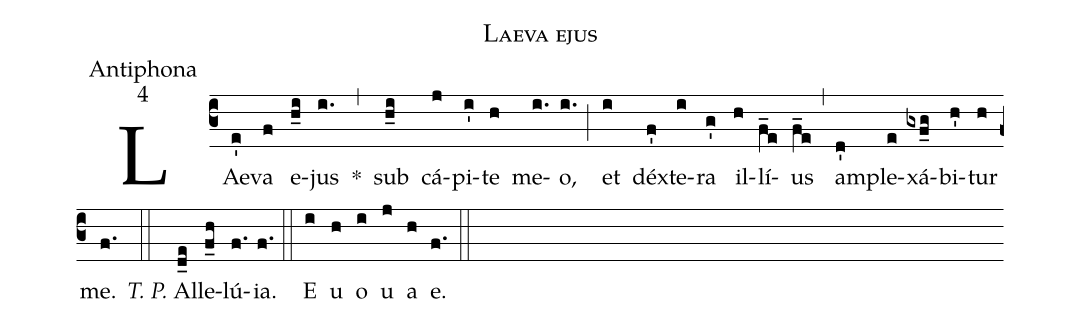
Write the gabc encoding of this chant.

name:Laeva ejus;
office-part:Antiphona;
mode:4;
%%
(c3) LAe(e')va(f) e(h_i)jus(i.) *(,) sub(h_i) cá(j)pi(i')te(h) me(i.)o,(i.) (;) et(i) déx(f')te(i)ra(g') il(h)lí(f_e)us(f_e) (,) am(d')ple(e)xá(gxf_g)bi(h')tur(h) me.(f.) (::) <i>T. P.</i> Al(d_e)le(f_h)lú(f.){ia}.(f.) (::) <eu>E(i) u(h) o(i) u(j) a(h) e.</eu>(f.) (::)
